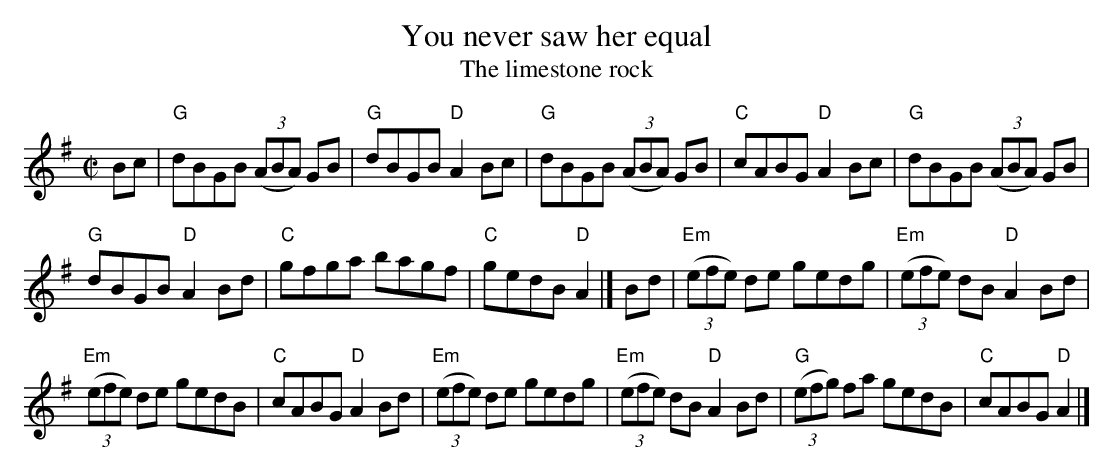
X:1
T:You never saw her equal
T:The limestone rock
M:C|
L:1/8
K:G
Bc|\
"G"dBGB (3(ABA) GB|"G"dBGB "D"A2Bc|"G"dBGB (3(ABA) GB|"C"cABG "D"A2Bc|\
"G"dBGB (3(ABA) GB|
"G"dBGB "D"A2Bd|"C"gfga bagf|"C"gedB "D"A2|]\
Bd|\
"Em"(3(efe) de gedg|"Em"(3(efe) dB "D"A2Bd|
"Em"(3(efe) de gedB|"C"cABG "D"A2Bd|\
"Em"(3(efe) de gedg|"Em"(3(efe) dB "D"A2Bd|"G"(3(efg) fa gedB|"C"cABG "D"A2|]
